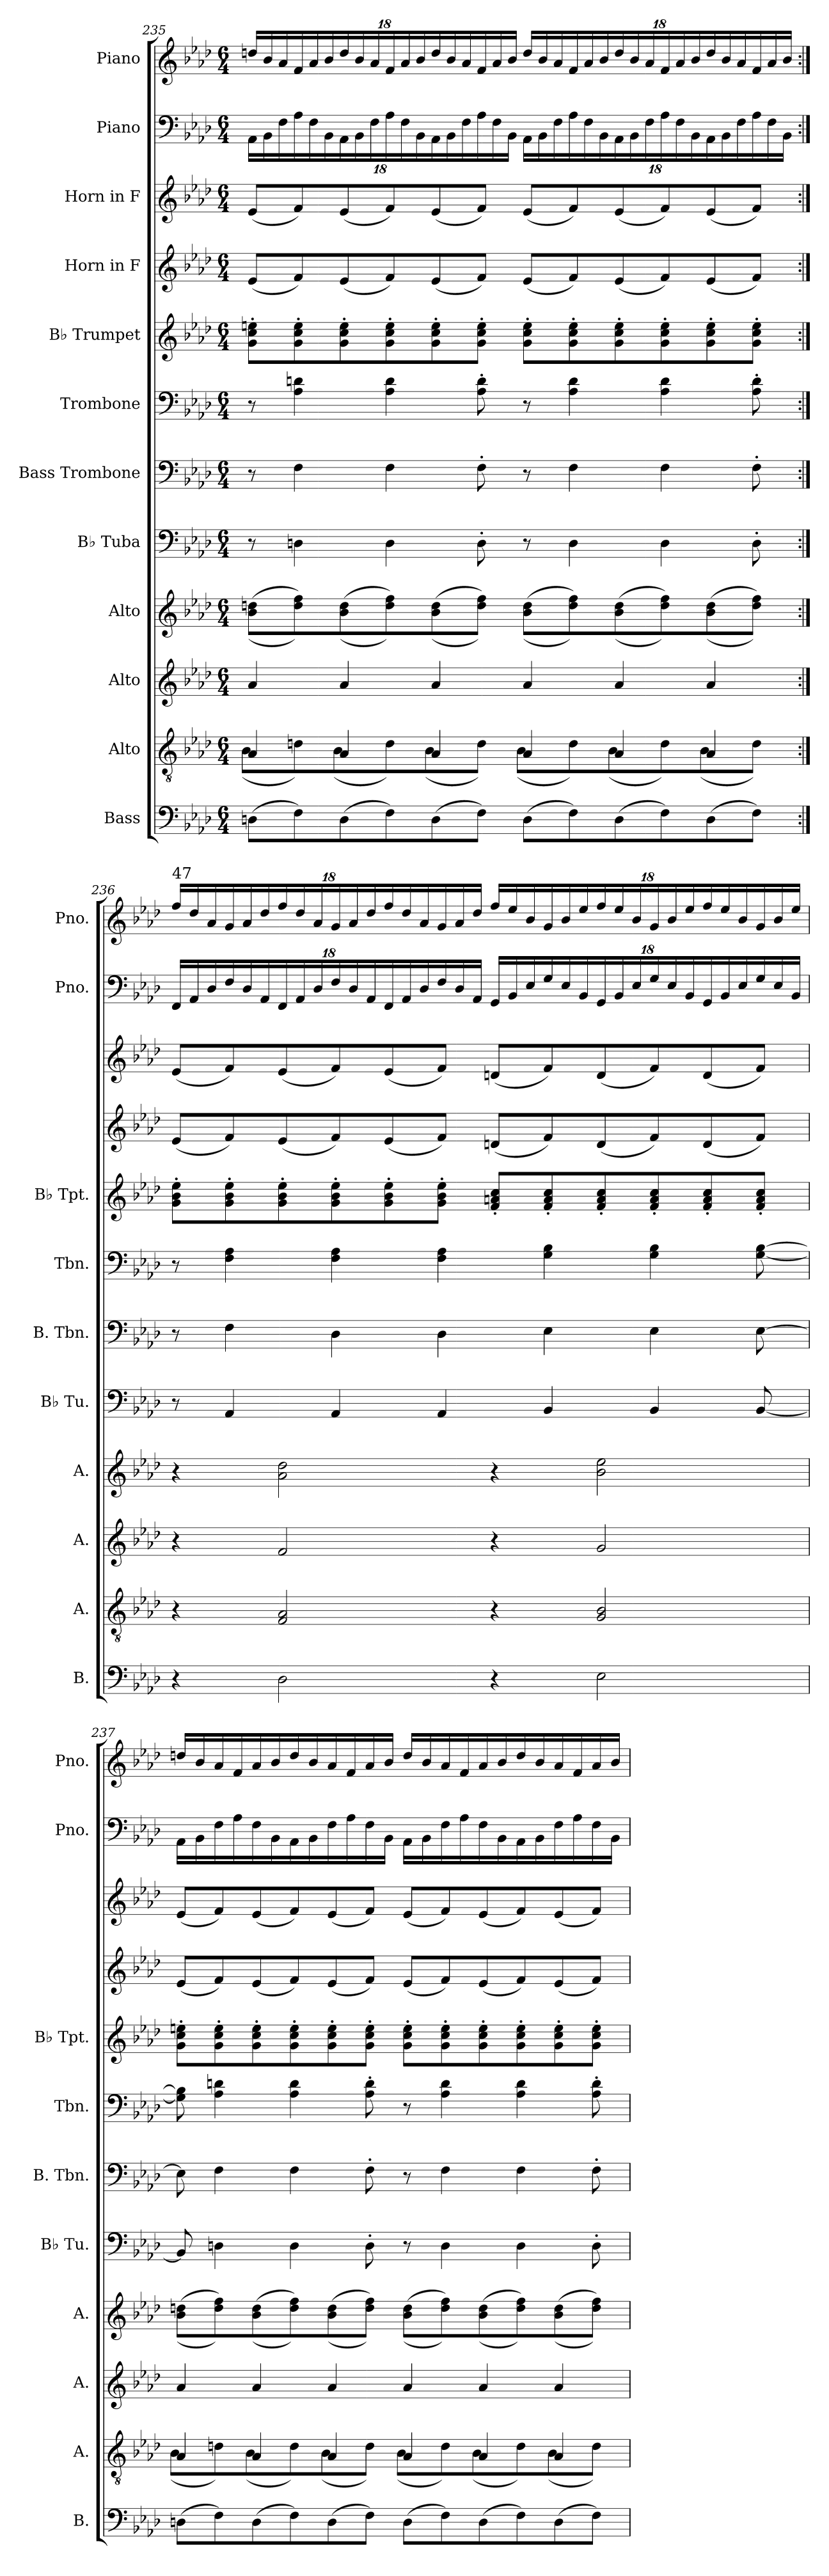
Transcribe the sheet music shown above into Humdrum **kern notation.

**kern	**kern	**kern	**kern	**kern	**kern	**kern	**kern	**kern	**kern	**kern	**kern
*part12	*part11	*part10	*part9	*part8	*part7	*part6	*part5	*part4	*part3	*part2	*part1
*staff12	*staff11	*staff10	*staff9	*staff8	*staff7	*staff6	*staff5	*staff4	*staff3	*staff2	*staff1
*I"Bass	*I"Alto	*I"Alto	*I"Alto	*I"B♭ Tuba	*I"Bass Trombone	*I"Trombone	*I"B♭ Trumpet	*I"Horn in F	*I"Horn in F	*I"Piano	*I"Piano
*I'B.	*I'A.	*I'A.	*I'A.	*I'B♭ Tu.	*I'B. Tbn.	*I'Tbn.	*I'B♭ Tpt.	*	*	*I'Pno.	*I'Pno.
!!LO:PB:g=z
*clefF4	*clefGv2	*clefG2	*clefG2	*clefF4	*clefF4	*clefF4	*clefG2	*clefG2	*clefG2	*clefF4	*clefG2
*	*	*	*	*	*	*	*ITrd1c2	*ITrd4c7	*ITrd4c7	*	*
*k[b-e-a-d-]	*k[b-e-a-d-]	*k[b-e-a-d-]	*k[b-e-a-d-]	*k[b-e-a-d-]	*k[b-e-a-d-]	*k[b-e-a-d-]	*k[b-e-a-d-g-c-]	*k[b-e-a-d-g-]	*k[b-e-a-d-g-]	*k[b-e-a-d-]	*k[b-e-a-d-]
*M6/4	*M6/4	*M6/4	*M6/4	*M6/4	*M6/4	*M6/4	*M6/4	*M6/4	*M6/4	*M6/4	*M6/4
=235	=235	=235	=235	=235	=235	=235	=235	=235	=235	=235	=235
*	*^	*	*	*	*	*	*	*	*	*	*
*	*	*	*	*	*	*	*	*	*	*	*Xbrackettup	*Xbrackettup
(8Dn\L	4A-/	(8B-\L	4a-/	((8b-\ 8ddn\L	8r	8r	8r	8f\' 8b-\' 8ddn\'L	(8A-/L	(8A-/L	24AA-\LL	24ddn/LL
.	.	.	.	.	.	.	.	.	.	.	24BB-\	24b-/
.	.	.	.	.	.	.	.	.	.	.	24F\	24a-/
8F\)	.	8dn\)	.	8dd\ 8ff\))	4Dn\	4F\	4A-\ 4dn\	8f\' 8b-\' 8dd\'	8B-/)	8B-/)	24A-\	24f/
.	.	.	.	.	.	.	.	.	.	.	24F\	24a-/
.	.	.	.	.	.	.	.	.	.	.	24BB-\	24b-/
(8D\	4A-/	(8B-\	4a-/	((8b-\ 8dd\	.	.	.	8f\' 8b-\' 8dd\'	(8A-/	(8A-/	24AA-\	24dd/
.	.	.	.	.	.	.	.	.	.	.	24BB-\	24b-/
.	.	.	.	.	.	.	.	.	.	.	24F\	24a-/
8F\)	.	8d\)	.	8dd\ 8ff\))	4D\	4F\	4A-\ 4d\	8f\' 8b-\' 8dd\'	8B-/)	8B-/)	24A-\	24f/
.	.	.	.	.	.	.	.	.	.	.	24F\	24a-/
.	.	.	.	.	.	.	.	.	.	.	24BB-\	24b-/
(8D\	4A-/	(8B-\	4a-/	((8b-\ 8dd\	.	.	.	8f\' 8b-\' 8dd\'	(8A-/	(8A-/	24AA-\	24dd/
.	.	.	.	.	.	.	.	.	.	.	24BB-\	24b-/
.	.	.	.	.	.	.	.	.	.	.	24F\	24a-/
8F\J)	.	8d\J)	.	8dd\ 8ff\J))	8D'\	8F'\	8A-\' 8d\'	8f\' 8b-\' 8dd\'J	8B-/J)	8B-/J)	24A-\	24f/
.	.	.	.	.	.	.	.	.	.	.	24F\	24a-/
.	.	.	.	.	.	.	.	.	.	.	24BB-\JJ	24b-/JJ
(8D\L	4A-/	(8B-\L	4a-/	((8b-\ 8dd\L	8r	8r	8r	8f\' 8b-\' 8dd\'L	(8A-/L	(8A-/L	24AA-\LL	24dd/LL
.	.	.	.	.	.	.	.	.	.	.	24BB-\	24b-/
.	.	.	.	.	.	.	.	.	.	.	24F\	24a-/
8F\)	.	8d\)	.	8dd\ 8ff\))	4D\	4F\	4A-\ 4d\	8f\' 8b-\' 8dd\'	8B-/)	8B-/)	24A-\	24f/
.	.	.	.	.	.	.	.	.	.	.	24F\	24a-/
.	.	.	.	.	.	.	.	.	.	.	24BB-\	24b-/
(8D\	4A-/	(8B-\	4a-/	((8b-\ 8dd\	.	.	.	8f\' 8b-\' 8dd\'	(8A-/	(8A-/	24AA-\	24dd/
.	.	.	.	.	.	.	.	.	.	.	24BB-\	24b-/
.	.	.	.	.	.	.	.	.	.	.	24F\	24a-/
8F\)	.	8d\)	.	8dd\ 8ff\))	4D\	4F\	4A-\ 4d\	8f\' 8b-\' 8dd\'	8B-/)	8B-/)	24A-\	24f/
.	.	.	.	.	.	.	.	.	.	.	24F\	24a-/
.	.	.	.	.	.	.	.	.	.	.	24BB-\	24b-/
(8D\	4A-/	(8B-\	4a-/	((8b-\ 8dd\	.	.	.	8f\' 8b-\' 8dd\'	(8A-/	(8A-/	24AA-\	24dd/
.	.	.	.	.	.	.	.	.	.	.	24BB-\	24b-/
.	.	.	.	.	.	.	.	.	.	.	24F\	24a-/
8F\J)	.	8d\J)	.	8dd\ 8ff\J))	8D'\	8F'\	8A-\' 8d\'	8f\' 8b-\' 8dd\'J	8B-/J)	8B-/J)	24A-\	24f/
.	.	.	.	.	.	.	.	.	.	.	24F\	24a-/
.	.	.	.	.	.	.	.	.	.	.	24BB-\JJ	24b-/JJ
*	*v	*v	*	*	*	*	*	*	*	*	*	*
!!LO:PB:g=z
=236:|!	=236:|!	=236:|!	=236:|!	=236:|!	=236:|!	=236:|!	=236:|!	=236:|!	=236:|!	=236:|!	=236:|!
!	!	!	!	!	!	!	!	!	!	!	!LO:TX:a:t=47
4r	4r	4r	4r	8r	8r	8r	8f\' 8a-\' 8dd-\'L	(8A-/L	(8A-/L	24FF/LL	24ff/LL
.	.	.	.	.	.	.	.	.	.	24AA-/	24dd-/
.	.	.	.	.	.	.	.	.	.	24D-/	24a-/
.	.	.	.	4AA-/	4F\	4F\ 4A-\	8f\' 8a-\' 8dd-\'	8B-/)	8B-/)	24F/	24g/
.	.	.	.	.	.	.	.	.	.	24D-/	24a-/
.	.	.	.	.	.	.	.	.	.	24AA-/	24dd-/
2D-\	2F/ 2A-/	2f/	2a-\ 2dd-\	.	.	.	8f\' 8a-\' 8dd-\'	(8A-/	(8A-/	24FF/	24ff/
.	.	.	.	.	.	.	.	.	.	24AA-/	24dd-/
.	.	.	.	.	.	.	.	.	.	24D-/	24a-/
.	.	.	.	4AA-/	4D-\	4F\ 4A-\	8f\' 8a-\' 8dd-\'	8B-/)	8B-/)	24F/	24g/
.	.	.	.	.	.	.	.	.	.	24D-/	24a-/
.	.	.	.	.	.	.	.	.	.	24AA-/	24dd-/
.	.	.	.	.	.	.	8f\' 8a-\' 8dd-\'	(8A-/	(8A-/	24FF/	24ff/
.	.	.	.	.	.	.	.	.	.	24AA-/	24dd-/
.	.	.	.	.	.	.	.	.	.	24D-/	24a-/
.	.	.	.	4AA-/	4D-\	4F\ 4A-\	8f\' 8a-\' 8dd-\'J	8B-/J)	8B-/J)	24F/	24g/
.	.	.	.	.	.	.	.	.	.	24D-/	24a-/
.	.	.	.	.	.	.	.	.	.	24AA-/JJ	24dd-/JJ
4r	4r	4r	4r	.	.	.	8e-/' 8gn/' 8b-/'L	(8Gn/L	(8Gn/L	24GG/LL	24ff/LL
.	.	.	.	.	.	.	.	.	.	24BB-/	24ee-/
.	.	.	.	.	.	.	.	.	.	24E-/	24b-/
.	.	.	.	4BB-/	4E-\	4G\ 4B-\	8e-/' 8g/' 8b-/'	8B-/)	8B-/)	24G/	24g/
.	.	.	.	.	.	.	.	.	.	24E-/	24b-/
.	.	.	.	.	.	.	.	.	.	24BB-/	24ee-/
2E-\	2G/ 2B-/	2g/	2b-\ 2ee-\	.	.	.	8e-/' 8g/' 8b-/'	(8G/	(8G/	24GG/	24ff/
.	.	.	.	.	.	.	.	.	.	24BB-/	24ee-/
.	.	.	.	.	.	.	.	.	.	24E-/	24b-/
.	.	.	.	4BB-/	4E-\	4G\ 4B-\	8e-/' 8g/' 8b-/'	8B-/)	8B-/)	24G/	24g/
.	.	.	.	.	.	.	.	.	.	24E-/	24b-/
.	.	.	.	.	.	.	.	.	.	24BB-/	24ee-/
.	.	.	.	.	.	.	8e-/' 8g/' 8b-/'	(8G/	(8G/	24GG/	24ff/
.	.	.	.	.	.	.	.	.	.	24BB-/	24ee-/
.	.	.	.	.	.	.	.	.	.	24E-/	24b-/
.	.	.	.	[8BB-/	[8E-\	[8G\ [8B-\	8e-/' 8g/' 8b-/'J	8B-/J)	8B-/J)	24G/	24g/
.	.	.	.	.	.	.	.	.	.	24E-/	24b-/
.	.	.	.	.	.	.	.	.	.	24BB-/JJ	24ee-/JJ
!!LO:PB:g=z
=237	=237	=237	=237	=237	=237	=237	=237	=237	=237	=237	=237
*	*^	*	*	*	*	*	*	*	*	*	*
(8Dn\L	4A-/	(8B-\L	4a-/	((8b-\ 8ddn\L	8BB-/]	8E-\]	8G\] 8B-\]	8f\' 8b-\' 8ddn\'L	(8A-/L	(8A-/L	16AA-\LL	16ddn/LL
.	.	.	.	.	.	.	.	.	.	.	16BB-\	16b-/
8F\)	.	8dn\)	.	8dd\ 8ff\))	4Dn\	4F\	4A-\ 4dn\	8f\' 8b-\' 8dd\'	8B-/)	8B-/)	16F\	16a-/
.	.	.	.	.	.	.	.	.	.	.	16A-\	16f/
(8D\	4A-/	(8B-\	4a-/	((8b-\ 8dd\	.	.	.	8f\' 8b-\' 8dd\'	(8A-/	(8A-/	16F\	16a-/
.	.	.	.	.	.	.	.	.	.	.	16BB-\	16b-/
8F\)	.	8d\)	.	8dd\ 8ff\))	4D\	4F\	4A-\ 4d\	8f\' 8b-\' 8dd\'	8B-/)	8B-/)	16AA-\	16dd/
.	.	.	.	.	.	.	.	.	.	.	16BB-\	16b-/
(8D\	4A-/	(8B-\	4a-/	((8b-\ 8dd\	.	.	.	8f\' 8b-\' 8dd\'	(8A-/	(8A-/	16F\	16a-/
.	.	.	.	.	.	.	.	.	.	.	16A-\	16f/
8F\J)	.	8d\J)	.	8dd\ 8ff\J))	8D'\	8F'\	8A-\' 8d\'	8f\' 8b-\' 8dd\'J	8B-/J)	8B-/J)	16F\	16a-/
.	.	.	.	.	.	.	.	.	.	.	16BB-\JJ	16b-/JJ
(8D\L	4A-/	(8B-\L	4a-/	((8b-\ 8dd\L	8r	8r	8r	8f\' 8b-\' 8dd\'L	(8A-/L	(8A-/L	16AA-\LL	16dd/LL
.	.	.	.	.	.	.	.	.	.	.	16BB-\	16b-/
8F\)	.	8d\)	.	8dd\ 8ff\))	4D\	4F\	4A-\ 4d\	8f\' 8b-\' 8dd\'	8B-/)	8B-/)	16F\	16a-/
.	.	.	.	.	.	.	.	.	.	.	16A-\	16f/
(8D\	4A-/	(8B-\	4a-/	((8b-\ 8dd\	.	.	.	8f\' 8b-\' 8dd\'	(8A-/	(8A-/	16F\	16a-/
.	.	.	.	.	.	.	.	.	.	.	16BB-\	16b-/
8F\)	.	8d\)	.	8dd\ 8ff\))	4D\	4F\	4A-\ 4d\	8f\' 8b-\' 8dd\'	8B-/)	8B-/)	16AA-\	16dd/
.	.	.	.	.	.	.	.	.	.	.	16BB-\	16b-/
(8D\	4A-/	(8B-\	4a-/	((8b-\ 8dd\	.	.	.	8f\' 8b-\' 8dd\'	(8A-/	(8A-/	16F\	16a-/
.	.	.	.	.	.	.	.	.	.	.	16A-\	16f/
8F\J)	.	8d\J)	.	8dd\ 8ff\J))	8D'\	8F'\	8A-\' 8d\'	8f\' 8b-\' 8dd\'J	8B-/J)	8B-/J)	16F\	16a-/
.	.	.	.	.	.	.	.	.	.	.	16BB-\JJ	16b-/JJ
*	*v	*v	*	*	*	*	*	*	*	*	*	*
=	=	=	=	=	=	=	=	=	=	=	=
*-	*-	*-	*-	*-	*-	*-	*-	*-	*-	*-	*-
